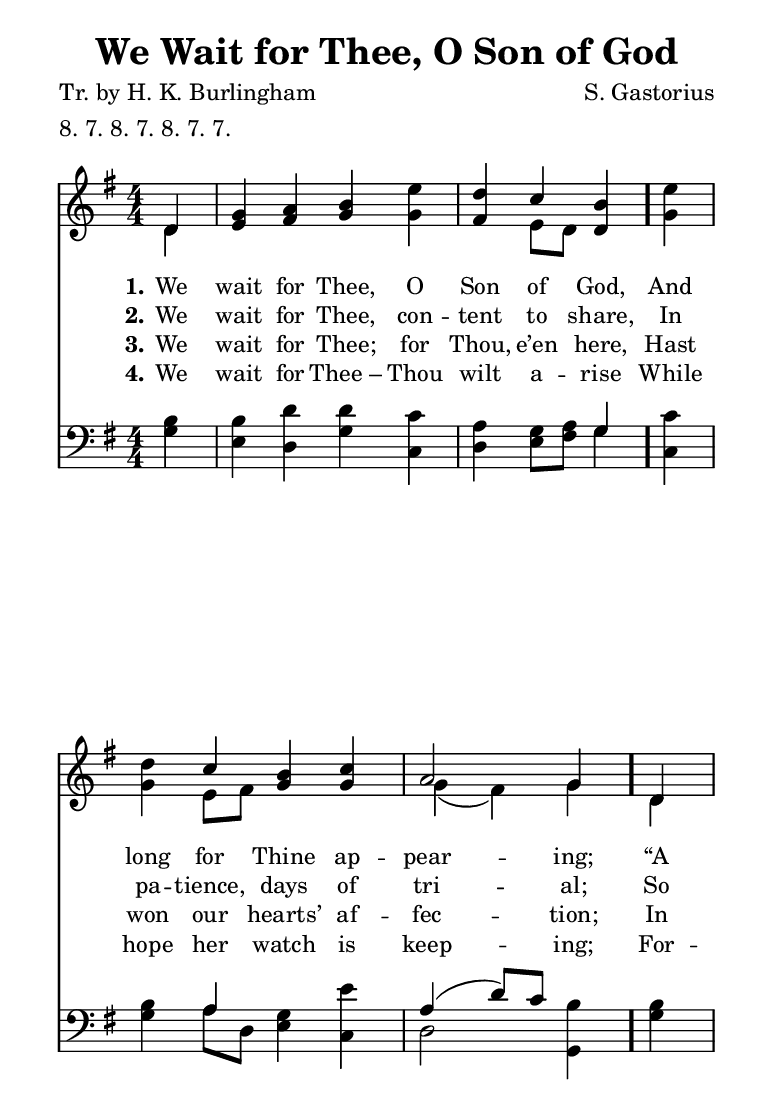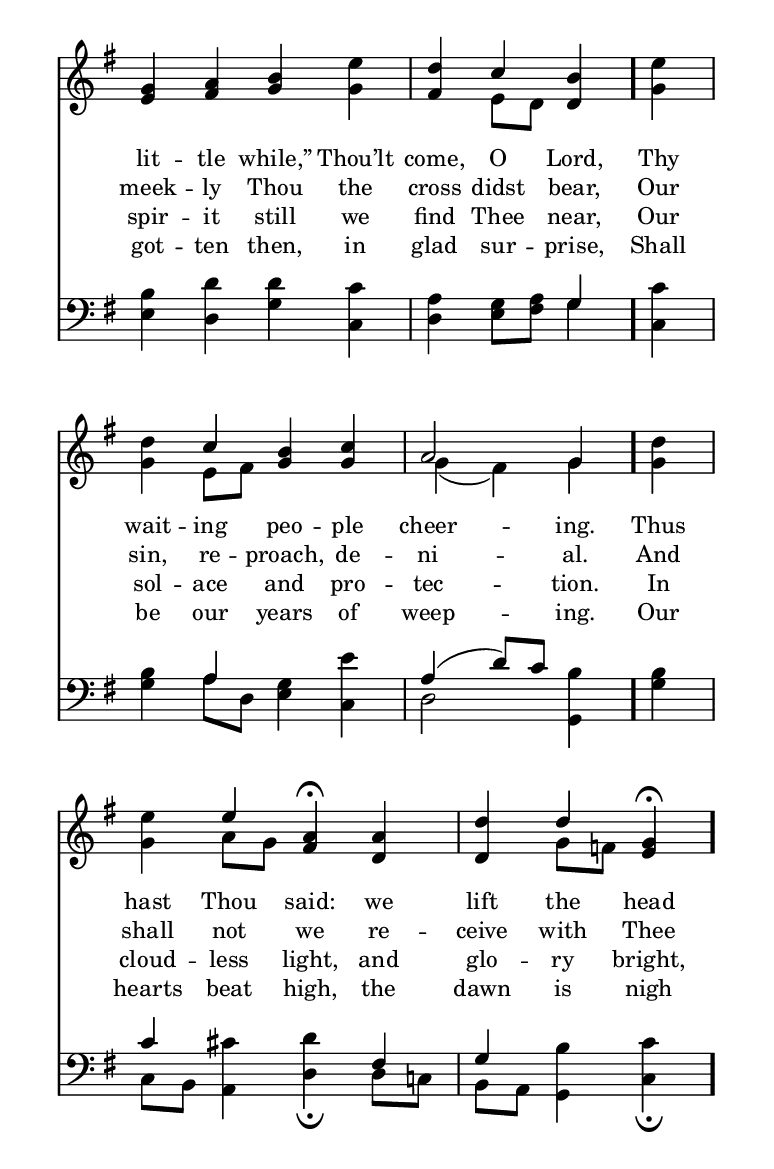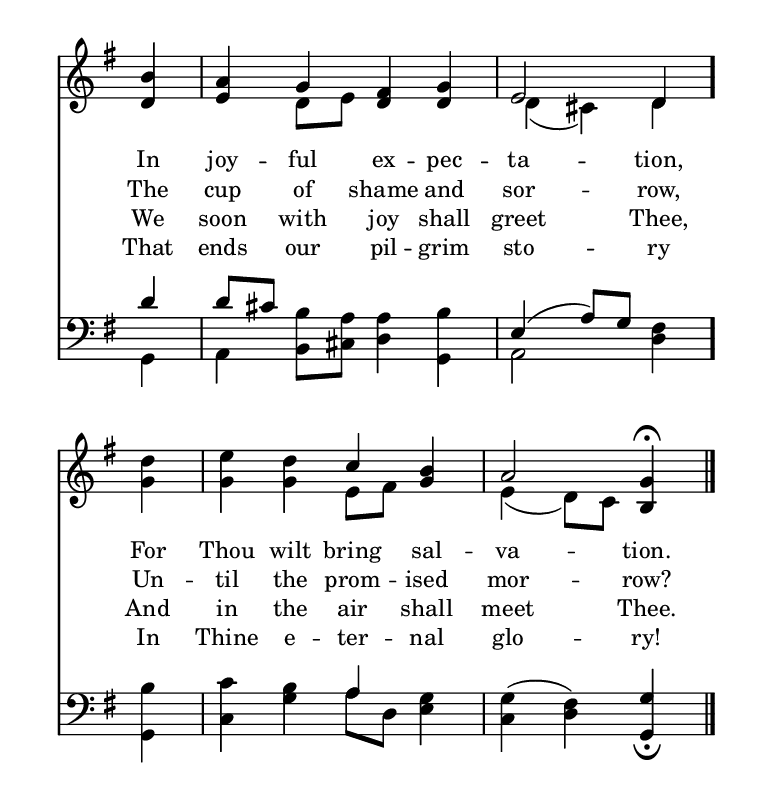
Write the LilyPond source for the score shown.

\include "common/global.ily"
\paper {
  \include "common/paper.ily"
}

\header{
  hymnnumber = "281"
  title = "We Wait for Thee, O Son of God"
  tunename = "Jena"
  meter = "8. 7. 8. 7. 8. 7. 7."
  poet = "Tr. by H. K. Burlingham"
  composer = "S. Gastorius"
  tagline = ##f
}

ta = { \tempo 4=80 }
tb = { \tempo 4=40 }

global = {
  \include "common/overrides.ily"
  \override Staff.TimeSignature.style = #'numbered
  \time 4/4
  \override Score.MetronomeMark.transparent = ##t % hide all fermata changes too
  \ta
  \key g \major
  \partial 4
  \autoBeamOff
}

notesSoprano = {
\global
\relative c' {

  d4 | g a b e | d c b
  e4 | d c b c | a2 g4
  d4 | g a b e | d c b
  e4 | d c b c | a2 g4
  d'4 | e e \tb a,\fermata \ta a | d d \tb g,\fermata \ta
  b4 | a g fis g | e2 d4
  d'4 | e d c b | a2 \tb g4\fermata \ta

  \bar "|."

}
}

notesAlto = {
\global
\relative e' {

  d4 | e4 fis g g | fis e8[ d] d4
  g4 | g e8[ fis] g4 g | g( fis) g
  d4 | e4 fis g g | fis e8[ d] d4
  g4 | g e8[ fis] g4 g | g( fis) g
  g4 | g a8[ g] fis4 d | d g8[ f] e4
  d4 | e d8[ e] d4 d | d( cis) d
  g4 | g g e8[ fis] g4 | e( d8)[ c] b4

}
}

notesTenor = {
\global
\relative a {

  b4 | b d d c | a g8[ a] g4
  c4 | b a g e' a,( d8)[ c] b4
  b4 | b d d c | a g8[ a] g4
  c4 | b a g e' a,( d8)[ c] b4
  b4 | c cis d fis, | g b c
  d4 | d8[ cis] b[ a] a4 b | e,( a8)[ g] fis4
  b4 | c b a g | g( fis) g

}
}

notesBass = {
\global
\relative f {

  g4 | e d g c, | d e8[ fis] g4
  c,4 | g' a8[ d,] e4 c | d2 g,4
  g'4 | e d g c, | d e8[ fis] g4
  c,4 | g' a8[ d,] e4 c | d2 g,4
  g'4 | c,8[ b] a4 d_\fermata d8[ c!] | b[ a] g4 c_\fermata
  g4 | a b8[ cis] d4 g, | a2 d4
  g,4 | c g' a8[ d,] e4 | c( d) g,_\fermata

}
}

wordsA = \lyricmode {
\set stanza = "1."

We wait for Thee, O Son of God, \bar "."
And long for Thine ap -- pear -- ing; \bar "."
“A lit -- tle while,” Thou’lt come, O Lord, \bar "."
Thy wait -- ing peo -- ple cheer -- ing. \bar "."
Thus hast Thou said: we lift the head \bar "."
In joy -- ful ex -- pec -- ta -- tion, \bar "."
For Thou wilt bring sal -- va -- tion. \bar "."

}

wordsB = \lyricmode {
\set stanza = "2."

We wait for Thee, con -- tent to share,
In pa -- tience, days of tri -- al;
So meek -- ly Thou the cross didst bear,
Our sin, re -- proach, de -- ni -- al.
And shall not we re -- ceive with Thee
The cup of shame and sor -- row,
Un -- til the prom -- ised mor -- row?

}

wordsC = \lyricmode {
\set stanza = "3."

We wait for Thee; for Thou, e’en here,
Hast won our hearts’ af -- fec -- tion;
In spir -- it still we find Thee near,
Our sol -- ace and pro -- tec -- tion.
In cloud -- less light, and glo -- ry bright,
We soon with joy shall greet Thee,
And in the air shall meet Thee.

}

wordsD = \lyricmode {
\set stanza = "4."

We wait for Thee_– Thou wilt a -- rise
While hope her watch is keep -- ing;
For -- got -- ten then, in glad sur -- prise,
Shall be our years of weep -- ing.
Our hearts beat high, the dawn is nigh
That ends our pil -- grim sto -- ry
In Thine e -- ter -- nal glo -- ry!

}

\score {
  \context ChoirStaff <<
    \context Staff = upper <<
      \set Staff.autoBeaming = ##f
      \set ChoirStaff.systemStartDelimiter = #'SystemStartBar
      \set ChoirStaff.printPartCombineTexts = ##f
      \partcombine #'(2 . 9) \notesSoprano \notesAlto
      \context NullVoice = sopranos { \voiceOne << \notesSoprano >> }
      \context Lyrics = one   \lyricsto sopranos \wordsA
      \context Lyrics = two   \lyricsto sopranos \wordsB
      \context Lyrics = three \lyricsto sopranos \wordsC
      \context Lyrics = four  \lyricsto sopranos \wordsD
    >>
    \context Staff = men <<
      \set Staff.autoBeaming = ##f
      \clef bass
      \set ChoirStaff.printPartCombineTexts = ##f
      \partcombine #'(2 . 9) \notesTenor \notesBass
    >>
  >>
  \layout {
    \include "common/layout.ily"
  }
  \midi{
    \include "common/midi.ily"
  }
}

\version "2.19.49"  % necessary for upgrading to future LilyPond versions.

% vi:set et ts=2 sw=2 ai nocindent syntax=lilypond:
